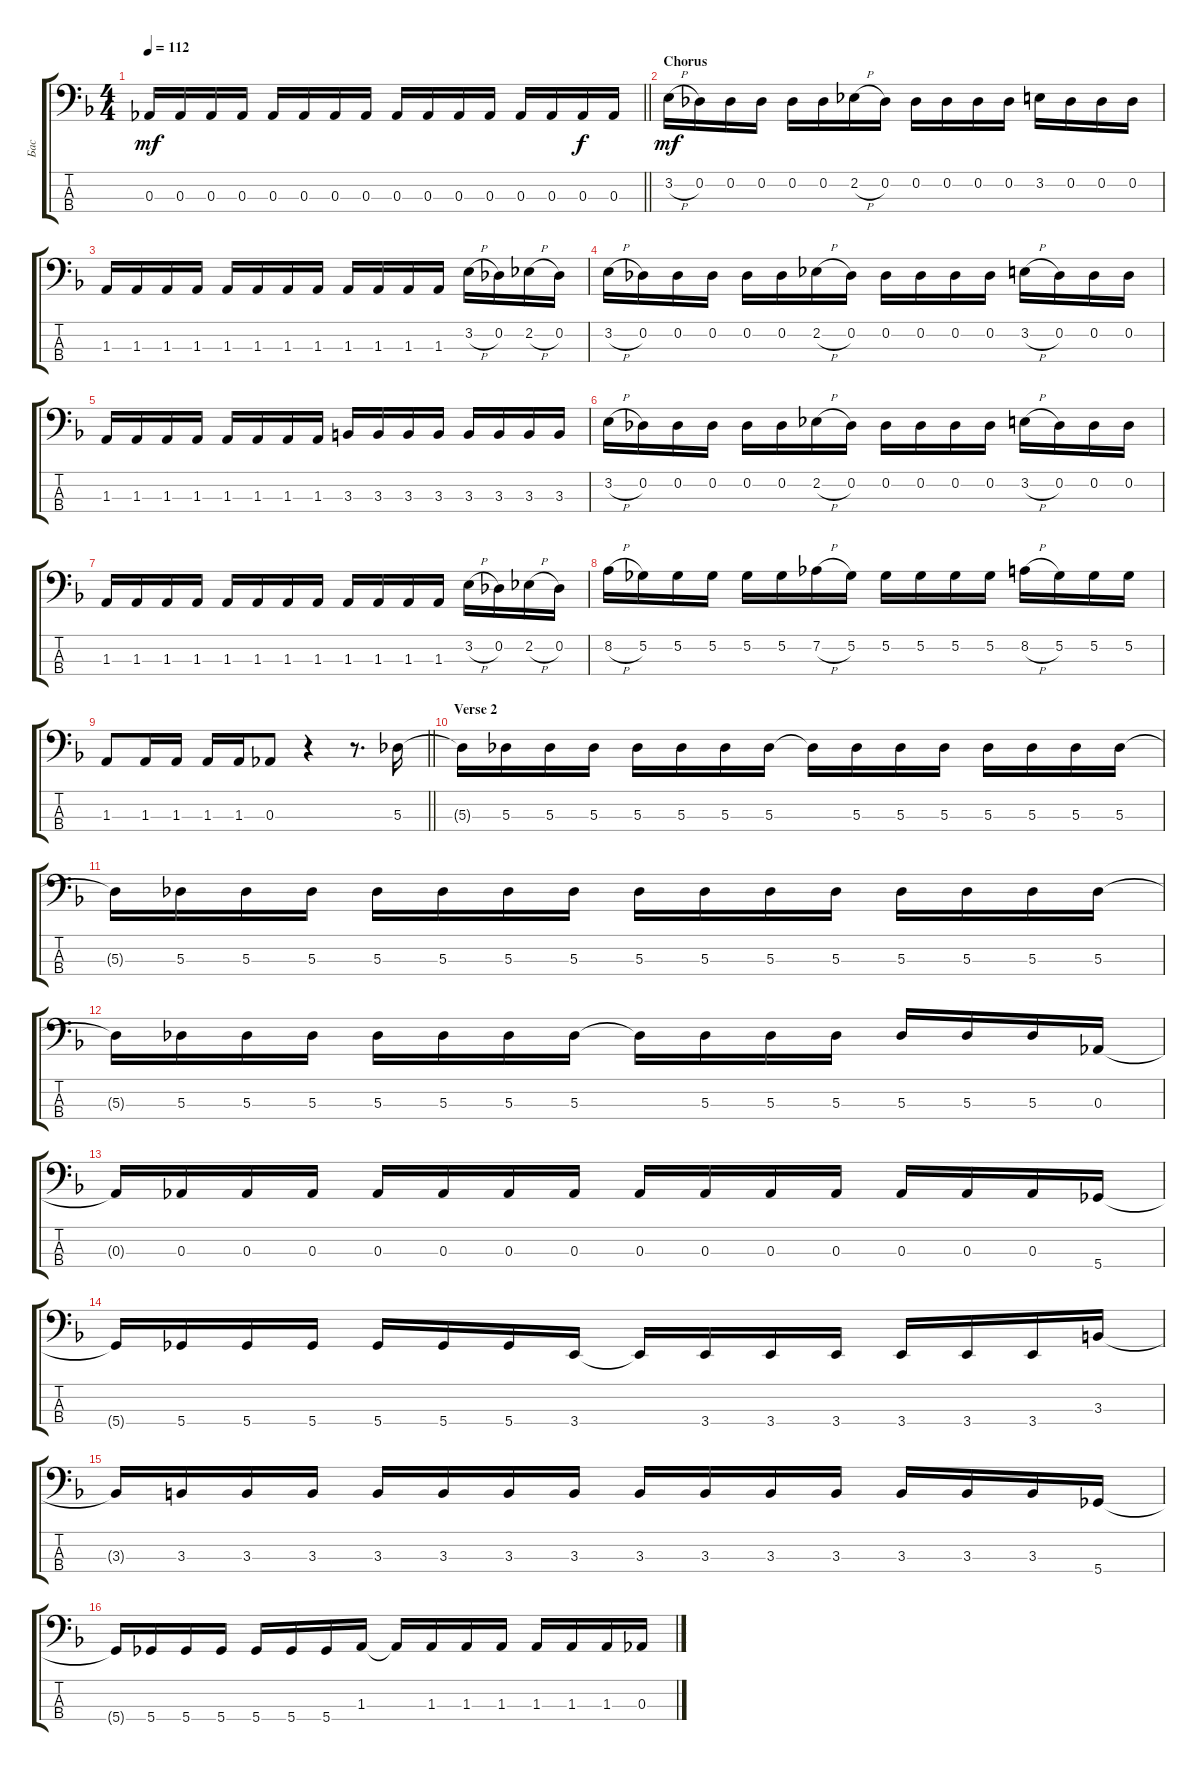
\track ("Бас" "Бас") {instrument electricbassfinger}
\staff {score tabs}
\tuning (Gb2 Db2 Ab1 Db1) {hide}
\ts (4 4)
\tempo 112
\clef f4
\barLineRight lightlight
\ks dminor
0.3{t}.16{dy mf} 0.3.16 0.3.16 0.3.16 0.3.16 0.3.16 0.3.16 0.3.16 0.3.16 0.3.16 0.3.16 0.3.16 0.3.16 0.3.16 0.3.16{dy f} 0.3.16 |
\section ("" "Chorus")
3.2{h}.16{dy mf} 0.2.16 0.2.16 0.2.16 0.2.16 0.2.16 2.2{h}.16 0.2.16 0.2.16 0.2.16 0.2.16 0.2.16 3.2.16 0.2.16 0.2.16 0.2.16 |
1.3.16 1.3.16 1.3.16 1.3.16 1.3.16 1.3.16 1.3.16 1.3.16 1.3.16 1.3.16 1.3.16 1.3.16 3.2{h}.16 0.2.16 2.2{h}.16 0.2.16 |
3.2{h}.16 0.2.16 0.2.16 0.2.16 0.2.16 0.2.16 2.2{h}.16 0.2.16 0.2.16 0.2.16 0.2.16 0.2.16 3.2{h}.16 0.2.16 0.2.16 0.2.16 |
1.3.16 1.3.16 1.3.16 1.3.16 1.3.16 1.3.16 1.3.16 1.3.16 3.3.16 3.3.16 3.3.16 3.3.16 3.3.16 3.3.16 3.3.16 3.3.16 |
3.2{h}.16 0.2.16 0.2.16 0.2.16 0.2.16 0.2.16 2.2{h}.16 0.2.16 0.2.16 0.2.16 0.2.16 0.2.16 3.2{h}.16 0.2.16 0.2.16 0.2.16 |
1.3.16 1.3.16 1.3.16 1.3.16 1.3.16 1.3.16 1.3.16 1.3.16 1.3.16 1.3.16 1.3.16 1.3.16 3.2{h}.16 0.2.16 2.2{h}.16 0.2.16 |
8.2{h}.16 5.2.16 5.2.16 5.2.16 5.2.16 5.2.16 7.2{h}.16 5.2.16 5.2.16 5.2.16 5.2.16 5.2.16 8.2{h}.16 5.2.16 5.2.16 5.2.16 |
\barLineRight lightlight
1.3.8 1.3.16 1.3.16 1.3.16 1.3.16 0.3.8 r.4 r.8{d} 5.3.16 |
\section ("" "Verse 2")
5.3{t}.16 5.3.16 5.3.16 5.3.16 5.3.16 5.3.16 5.3.16 5.3.16 5.3{t}.16 5.3.16 5.3.16 5.3.16 5.3.16 5.3.16 5.3.16 5.3.16 |
5.3{t}.16 5.3.16 5.3.16 5.3.16 5.3.16 5.3.16 5.3.16 5.3.16 5.3.16 5.3.16 5.3.16 5.3.16 5.3.16 5.3.16 5.3.16 5.3.16 |
5.3{t}.16 5.3.16 5.3.16 5.3.16 5.3.16 5.3.16 5.3.16 5.3.16 5.3{t}.16 5.3.16 5.3.16 5.3.16 5.3.16 5.3.16 5.3.16 0.3.16 |
0.3{t}.16 0.3.16 0.3.16 0.3.16 0.3.16 0.3.16 0.3.16 0.3.16 0.3.16 0.3.16 0.3.16 0.3.16 0.3.16 0.3.16 0.3.16 5.4.16 |
5.4{t}.16 5.4.16 5.4.16 5.4.16 5.4.16 5.4.16 5.4.16 3.4.16 3.4{t}.16 3.4.16 3.4.16 3.4.16 3.4.16 3.4.16 3.4.16 3.3.16 |
3.3{t}.16 3.3.16 3.3.16 3.3.16 3.3.16 3.3.16 3.3.16 3.3.16 3.3.16 3.3.16 3.3.16 3.3.16 3.3.16 3.3.16 3.3.16 5.4.16 |
5.4{t}.16 5.4.16 5.4.16 5.4.16 5.4.16 5.4.16 5.4.16 1.3.16 1.3{t}.16 1.3.16 1.3.16 1.3.16 1.3.16 1.3.16 1.3.16 0.3.16
